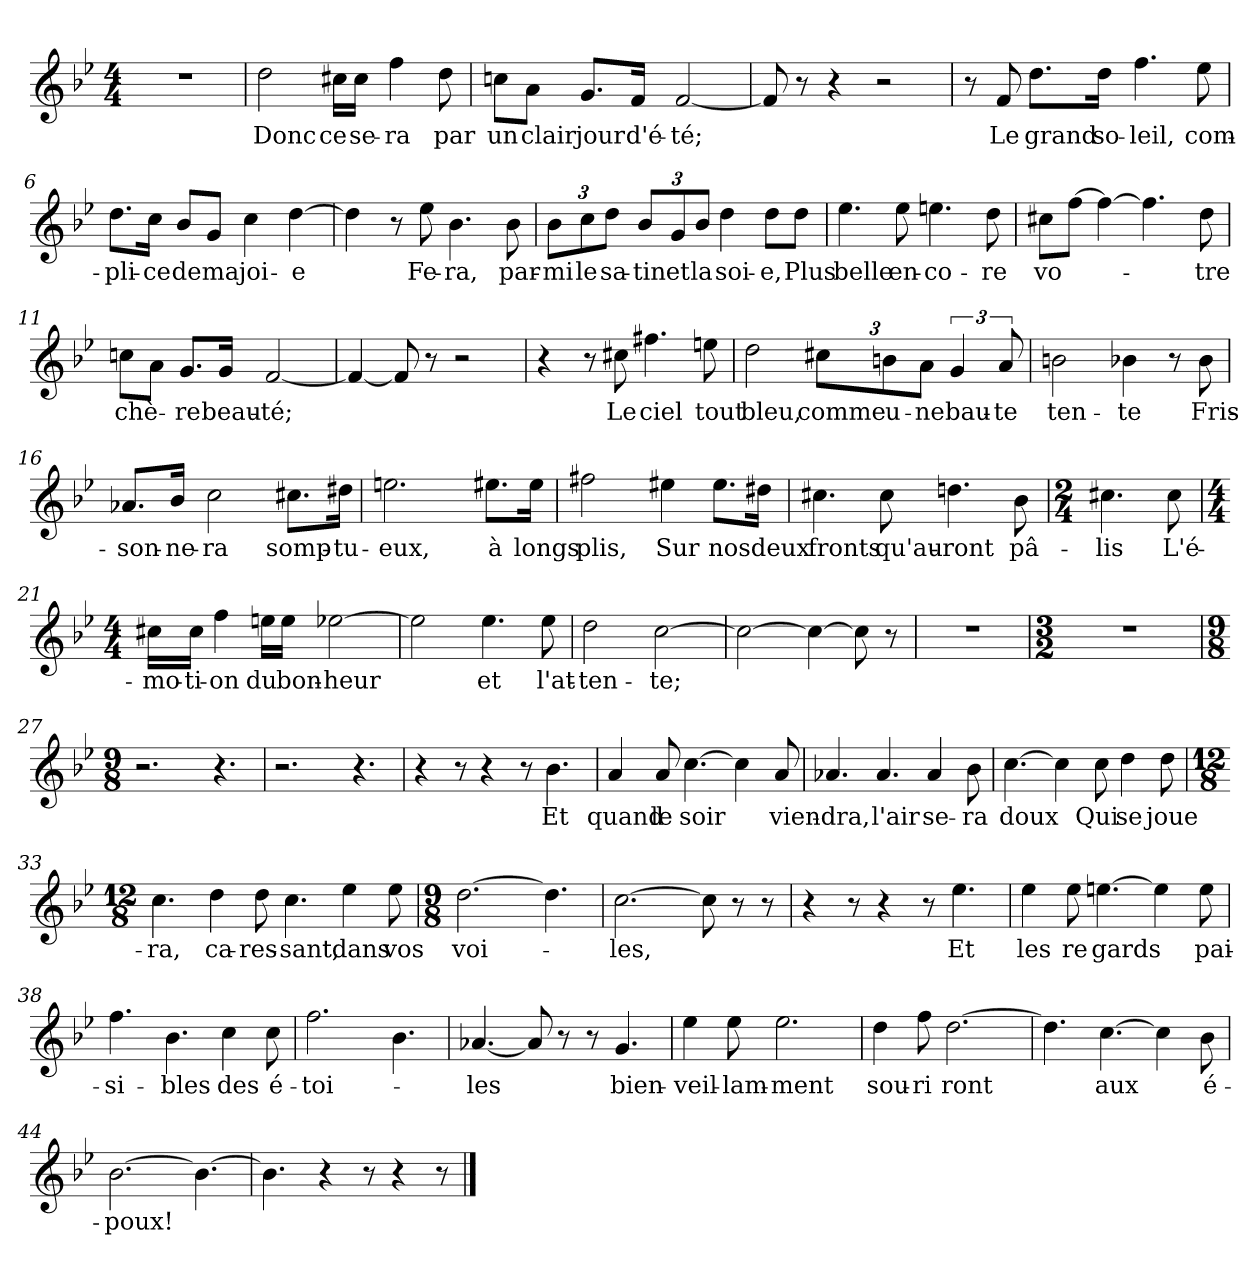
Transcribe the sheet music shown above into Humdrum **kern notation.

**kern	**text
*part1	*part1
*staff1	*staff1
*clefG2	*
*k[b-e-]	*
*M4/4	*
=1	=1
1r	.
=2	=2
!	!LO:LY:b
2dd\	Donc
!	!LO:LY:b
16cc#X\LL	ce
!	!LO:LY:b
16cc#\JJ	se-
!	!LO:LY:b
4ff\	-ra
!	!LO:LY:b
8dd\	par
=3	=3
!	!LO:LY:b
8ccn\L	un
!	!LO:LY:b
8a\J	clair
!	!LO:LY:b
8.g/L	jour
!	!LO:LY:b
16f/Jk	d'é-
!	!LO:LY:b
[2f/	-té;
=4	=4
8f/]	.
8r	.
4r	.
2r	.
=5	=5
8r	.
!	!LO:LY:b
8f/	Le
!	!LO:LY:b
8.dd\L	grand
!	!LO:LY:b
16dd\Jk	so-
!	!LO:LY:b
4.ff\	-leil,
!	!LO:LY:b
8ee-\	com-
=6	=6
!	!LO:LY:b
8.dd\L	-pli-
!	!LO:LY:b
16cc\Jk	-ce
!	!LO:LY:b
8b-/L	de
!	!LO:LY:b
8g/J	ma
!	!LO:LY:b
4cc\	joi-
!	!LO:LY:b
[4dd\	-e
=7	=7
4dd\]	.
8r	.
!	!LO:LY:b
8ee-\	Fe-
!	!LO:LY:b
4.b-\	-ra,
!	!LO:LY:b
8b-\	par-
!!LO:LB:g=z
=8	=8
!	!LO:LY:b
12b-\L	-mi
!	!LO:LY:b
12cc\	le
!	!LO:LY:b
12dd\J	sa-
!	!LO:LY:b
12b-/L	-tin
!	!LO:LY:b
12g/	et
!	!LO:LY:b
12b-/J	la
!	!LO:LY:b
4dd\	soi-
!	!LO:LY:b
8dd\L	-e,
!	!LO:LY:b
8dd\J	Plus
=9	=9
!	!LO:LY:b
4.ee-\	belle
!	!LO:LY:b
8ee-\	en-
!	!LO:LY:b
4.een\	-co-
!	!LO:LY:b
8dd\	-re
=10	=10
!	!LO:LY:b
8cc#X\L	vo-
[8ff\J	.
4ff\_	.
4.ff\]	.
!	!LO:LY:b
8dd\	-tre
=11	=11
!	!LO:LY:b
8ccn\L	chè-
8a\J	.
!	!LO:LY:b
8.g/L	-re
!	!LO:LY:b
16g/Jk	beau-
!	!LO:LY:b
[2f/	-té;
=12	=12
4f/_	.
8f/]	.
8r	.
2r	.
=13	=13
4r	.
8r	.
!	!LO:LY:b
8cc#X\	Le
!	!LO:LY:b
4.ff#X\	ciel
!	!LO:LY:b
8een\	tout
!!LO:LB:g=z
=14	=14
!	!LO:LY:b
2dd\	bleu,
!	!LO:LY:b
12cc#X\L	comme
!	!LO:LY:b
12bn\	u-
!	!LO:LY:b
12a\J	-ne
!	!LO:LY:b
6g/	bau-
!	!LO:LY:b
12a/	te
=15	=15
!	!LO:LY:b
2bn\	ten-
!	!LO:LY:b
4b-X\	-te
8r	.
!	!LO:LY:b
8b-\	Fris-
=16	=16
!	!LO:LY:b
8.a-X/L	-son-
!	!LO:LY:b
16b-/Jk	-ne-
!	!LO:LY:b
2cc\	-ra
!	!LO:LY:b
8.cc#X\L	somp-
!	!LO:LY:b
16dd#X\Jk	-tu-
=17	=17
!	!LO:LY:b
2.een\	-eux,
!	!LO:LY:b
8.ee#X\L	à
!	!LO:LY:b
16ee#\Jk	longs
=18	=18
!	!LO:LY:b
2ff#X\	plis,
!	!LO:LY:b
4ee#X\	Sur
!	!LO:LY:b
8.ee#\L	nos
!	!LO:LY:b
16dd#X\Jk	deux
=19	=19
!	!LO:LY:b
4.cc#X\	fronts
!	!LO:LY:b
8cc#\	qu'au-
!	!LO:LY:b
4.ddn\	-ront
!	!LO:LY:b
8b-\	pâ-
!!LO:LB:g=z
=20	=20
*M2/4	*
!	!LO:LY:b
4.cc#X\	-lis
!	!LO:LY:b
8cc#\	L'é-
=21	=21
*M4/4	*
!	!LO:LY:b
16cc#X\LL	-mo-
!	!LO:LY:b
16cc#\JJ	-ti-
!	!LO:LY:b
4ff\	-on
!	!LO:LY:b
16een\LL	du
!	!LO:LY:b
16ee\JJ	bon-
!	!LO:LY:b
[2ee-X\	-heur
=22	=22
2ee-\]	.
!	!LO:LY:b
4.ee-\	et
!	!LO:LY:b
8ee-\	l'at-
=23	=23
!	!LO:LY:b
2dd\	-ten-
!	!LO:LY:b
[2cc\	-te;
=24	=24
2cc\_	.
4cc\_	.
8cc\]	.
8r	.
=25	=25
1r	.
=26	=26
*M3/2	*
1.r	.
=27	=27
*M9/8	*
2.r	.
4.r	.
=28	=28
2.r	.
4.r	.
=29	=29
4r	.
8r	.
4r	.
8r	.
!	!LO:LY:b
4.b-\	Et
!!LO:LB:g=z
=30	=30
!	!LO:LY:b
4a/	quand
!	!LO:LY:b
8a/	le
!	!LO:LY:b
[4.cc\	soir
4cc\]	.
!	!LO:LY:b
8a/	vien-
=31	=31
!	!LO:LY:b
4.a-X/	-dra,
!	!LO:LY:b
4.a-/	l'air
!	!LO:LY:b
4a-/	se-
!	!LO:LY:b
8b-\	-ra
=32	=32
!	!LO:LY:b
[4.cc\	doux
4cc\]	.
!	!LO:LY:b
8cc\	Qui
!	!LO:LY:b
4dd\	se
!	!LO:LY:b
8dd\	joue-
=33	=33
*M12/8	*
!	!LO:LY:b
4.cc\	-ra,
!	!LO:LY:b
4dd\	ca-
!	!LO:LY:b
8dd\	-res-
!	!LO:LY:b
4.cc\	-sant,
!	!LO:LY:b
4ee-\	dans
!	!LO:LY:b
8ee-\	vos
=34	=34
*M9/8	*
!	!LO:LY:b
[2.dd\	voi-
4.dd\]	.
=35	=35
!	!LO:LY:b
[2.cc\	-les,
8cc\]	.
8r	.
8r	.
=36	=36
4r	.
8r	.
4r	.
8r	.
!	!LO:LY:b
4.ee-\	Et
!!LO:LB:g=z
=37	=37
!	!LO:LY:b
4ee-\	les
!	!LO:LY:b
8ee-\	re
!	!LO:LY:b
[4.een\	gards
4ee\]	.
!	!LO:LY:b
8ee\	pai-
=38	=38
!	!LO:LY:b
4.ff\	-si-
!	!LO:LY:b
4.b-\	-bles
!	!LO:LY:b
4cc\	des
!	!LO:LY:b
8cc\	é-
=39	=39
!	!LO:LY:b
2.ff\	-toi-
4.b-\	.
=40	=40
!	!LO:LY:b
[4.a-X/	-les
8a-/]	.
8r	.
8r	.
!	!LO:LY:b
4.g/	bien-
=41	=41
!	!LO:LY:b
4ee-\	-veil-
!	!LO:LY:b
8ee-\	-lam-
!	!LO:LY:b
2.ee-\	-ment
=42	=42
!	!LO:LY:b
4dd\	sou-
!	!LO:LY:b
8ff\	-ri
!	!LO:LY:b
[2.dd\	-ront
=43	=43
4.dd\]	.
!	!LO:LY:b
[4.cc\	aux
4cc\]	.
!	!LO:LY:b
8b-\	é-
=44	=44
!	!LO:LY:b
[2.b-\	-poux!
4.b-\_	.
=45	=45
4.b-\]	.
4r	.
8r	.
4r	.
8r	.
==	==
*-	*-
